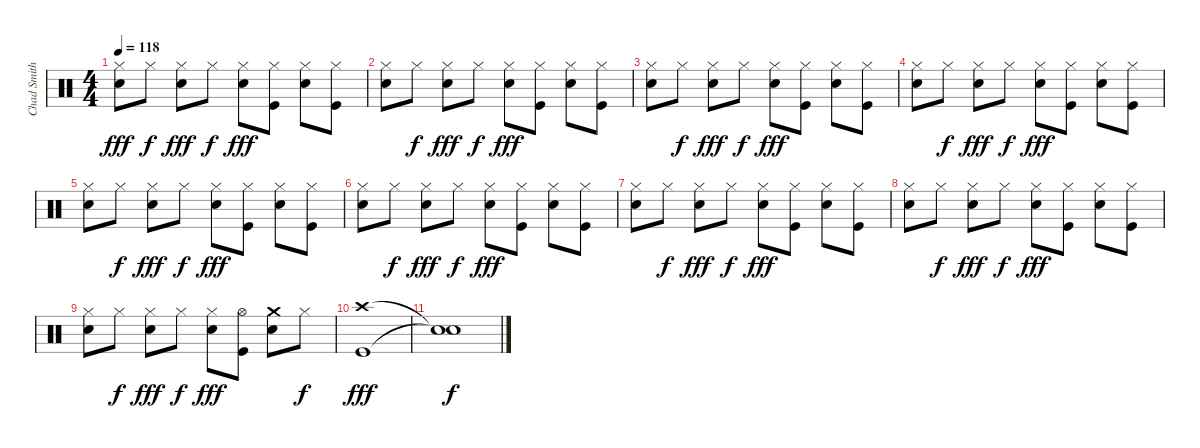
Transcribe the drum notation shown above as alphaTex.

\track ("Chad Smith" "Chad Smith") {instrument percussion}
\staff {score}
\articulation defaults
\ts (4 4)
\tempo 118
\clef neutral
\ks c
("Electric Snare (hit)" "Hi-Hat (closed)").8{dy fff} "Hi-Hat (closed)".8{dy f} ("Electric Snare (hit)" "Hi-Hat (closed)").8{dy fff} "Hi-Hat (closed)".8{dy f} ("Electric Snare (hit)" "Hi-Hat (closed)").8{dy fff} ("Kick (hit)" "Hi-Hat (closed)").8 ("Electric Snare (hit)" "Hi-Hat (closed)").8 ("Kick (hit)" "Hi-Hat (closed)").8 |
("Electric Snare (hit)" "Hi-Hat (closed)").8 "Hi-Hat (closed)".8{dy f} ("Electric Snare (hit)" "Hi-Hat (closed)").8{dy fff} "Hi-Hat (closed)".8{dy f} ("Electric Snare (hit)" "Hi-Hat (closed)").8{dy fff} ("Kick (hit)" "Hi-Hat (closed)").8 ("Electric Snare (hit)" "Hi-Hat (closed)").8 ("Kick (hit)" "Hi-Hat (closed)").8 |
("Electric Snare (hit)" "Hi-Hat (closed)").8 "Hi-Hat (closed)".8{dy f} ("Electric Snare (hit)" "Hi-Hat (closed)").8{dy fff} "Hi-Hat (closed)".8{dy f} ("Electric Snare (hit)" "Hi-Hat (closed)").8{dy fff} ("Kick (hit)" "Hi-Hat (closed)").8 ("Electric Snare (hit)" "Hi-Hat (closed)").8 ("Kick (hit)" "Hi-Hat (closed)").8 |
("Electric Snare (hit)" "Hi-Hat (closed)").8 "Hi-Hat (closed)".8{dy f} ("Electric Snare (hit)" "Hi-Hat (closed)").8{dy fff} "Hi-Hat (closed)".8{dy f} ("Electric Snare (hit)" "Hi-Hat (closed)").8{dy fff} ("Kick (hit)" "Hi-Hat (closed)").8 ("Electric Snare (hit)" "Hi-Hat (closed)").8 ("Kick (hit)" "Hi-Hat (closed)").8 |
("Electric Snare (hit)" "Hi-Hat (closed)").8 "Hi-Hat (closed)".8{dy f} ("Electric Snare (hit)" "Hi-Hat (closed)").8{dy fff} "Hi-Hat (closed)".8{dy f} ("Electric Snare (hit)" "Hi-Hat (closed)").8{dy fff} ("Kick (hit)" "Hi-Hat (closed)").8 ("Electric Snare (hit)" "Hi-Hat (closed)").8 ("Kick (hit)" "Hi-Hat (closed)").8 |
("Electric Snare (hit)" "Hi-Hat (closed)").8 "Hi-Hat (closed)".8{dy f} ("Electric Snare (hit)" "Hi-Hat (closed)").8{dy fff} "Hi-Hat (closed)".8{dy f} ("Electric Snare (hit)" "Hi-Hat (closed)").8{dy fff} ("Kick (hit)" "Hi-Hat (closed)").8 ("Electric Snare (hit)" "Hi-Hat (closed)").8 ("Kick (hit)" "Hi-Hat (closed)").8 |
("Electric Snare (hit)" "Hi-Hat (closed)").8 "Hi-Hat (closed)".8{dy f} ("Electric Snare (hit)" "Hi-Hat (closed)").8{dy fff} "Hi-Hat (closed)".8{dy f} ("Electric Snare (hit)" "Hi-Hat (closed)").8{dy fff} ("Kick (hit)" "Hi-Hat (closed)").8 ("Electric Snare (hit)" "Hi-Hat (closed)").8 ("Kick (hit)" "Hi-Hat (closed)").8 |
("Electric Snare (hit)" "Hi-Hat (closed)").8 "Hi-Hat (closed)".8{dy f} ("Electric Snare (hit)" "Hi-Hat (closed)").8{dy fff} "Hi-Hat (closed)".8{dy f} ("Electric Snare (hit)" "Hi-Hat (closed)").8{dy fff} ("Kick (hit)" "Hi-Hat (closed)").8 ("Electric Snare (hit)" "Hi-Hat (closed)").8 ("Kick (hit)" "Hi-Hat (closed)").8 |
("Electric Snare (hit)" "Hi-Hat (closed)").8 "Hi-Hat (closed)".8{dy f} ("Electric Snare (hit)" "Hi-Hat (closed)").8{dy fff} "Hi-Hat (closed)".8{dy f} ("Electric Snare (hit)" "Hi-Hat (closed)").8{dy fff} ("Kick (hit)" "Hi-Hat (open)").8 ("Electric Snare (hit)" "Crash medium (hit)").8 "Hi-Hat (closed)".8{dy f} |
("Kick (hit)" "Crash high (hit)").1{dy fff} |
("Snare (hit)"{t} "Snare (hit)"{t}).1{dy f}
